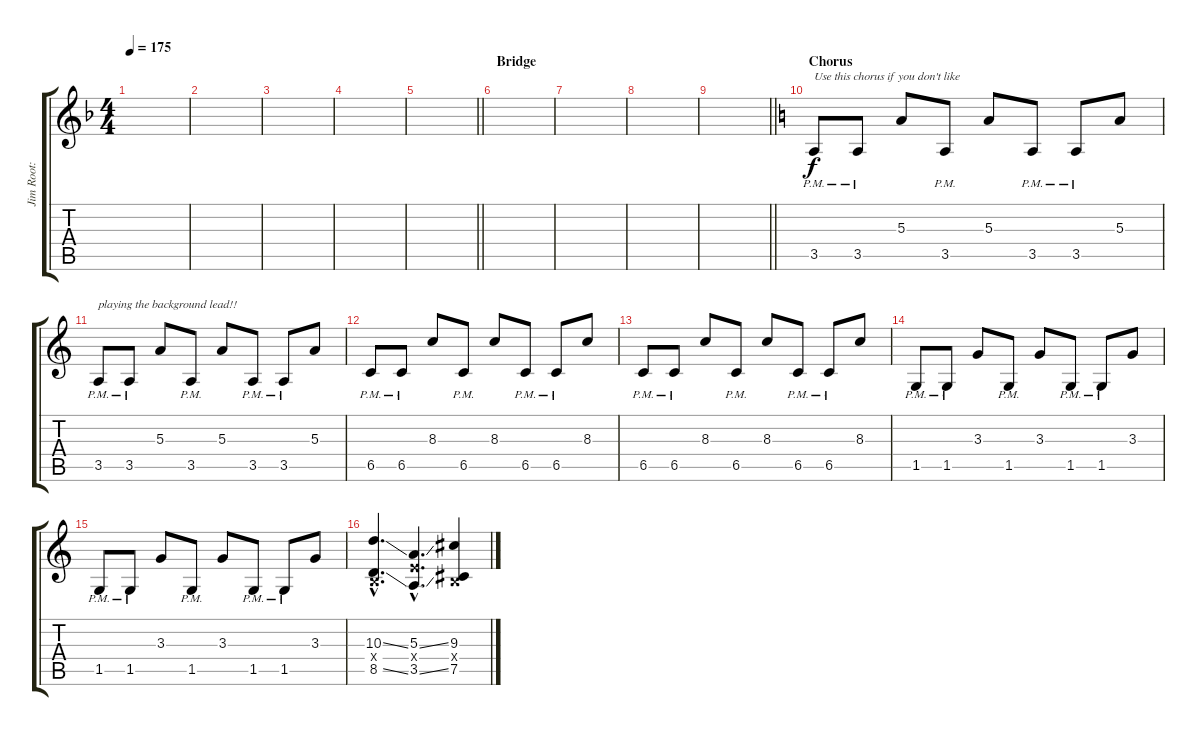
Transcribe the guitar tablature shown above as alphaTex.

\track ("Jim Root: Improvised Chorus" "Jim Root: ") {instrument distortionguitar}
\staff {score tabs}
\tuning (Db4 Ab3 E3 B2 Gb2 B1) {hide}
\ts (4 4)
\tempo 175
\clef g2
\ks f
|
|
|
|
\barLineRight lightlight
|
\section ("" "Bridge")
|
|
|
\barLineRight lightlight
|
\section ("" "Chorus")
\ks c
3.5{pm}.8{txt "Use this chorus if you don't like"} 3.5{pm}.8 5.3.8 3.5{pm}.8 5.3.8 3.5{pm}.8 3.5{pm}.8 5.3.8 |
3.5{pm}.8{txt "playing the background lead!!"} 3.5{pm}.8 5.3.8 3.5{pm}.8 5.3.8 3.5{pm}.8 3.5{pm}.8 5.3.8 |
6.5{pm}.8 6.5{pm}.8 8.3.8 6.5{pm}.8 8.3.8 6.5{pm}.8 6.5{pm}.8 8.3.8 |
6.5{pm}.8 6.5{pm}.8 8.3.8 6.5{pm}.8 8.3.8 6.5{pm}.8 6.5{pm}.8 8.3.8 |
1.5{pm}.8 1.5{pm}.8 3.3.8 1.5{pm}.8 3.3.8 1.5{pm}.8 1.5{pm}.8 3.3.8 |
1.5{pm}.8 1.5{pm}.8 3.3.8 1.5{pm}.8 3.3.8 1.5{pm}.8 1.5{pm}.8 3.3.8 |
(10.3{ss hac} 0.4{hac x} 8.5{ss hac}).4{d} (5.3{ss hac} 5.4{hac x} 3.5{ss hac}).4{d} (9.3 0.4{x} 7.5).4
